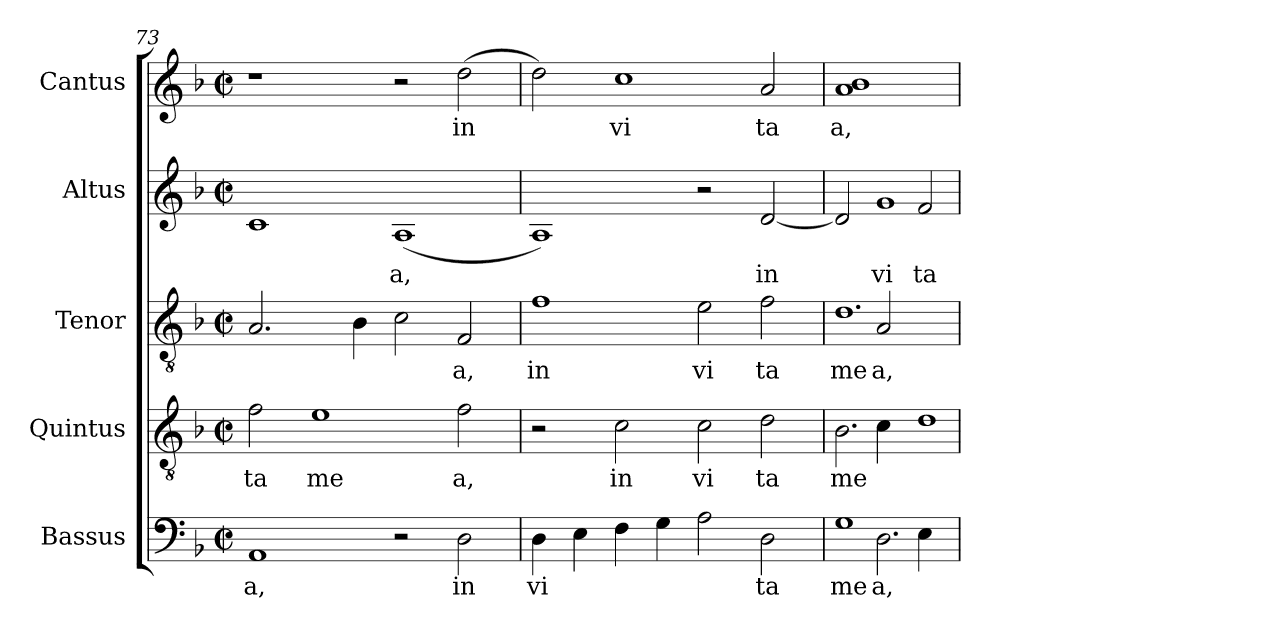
**kern	**text	**kern	**text	**kern	**text	**kern	**text	**kern	**text
*part5	*part5	*part4	*part4	*part3	*part3	*part2	*part2	*part1	*part1
*staff5	*staff5	*staff4	*staff4	*staff3	*staff3	*staff2	*staff2	*staff1	*staff1
*I"Bassus	*	*I"Quintus	*	*I"Tenor	*	*I"Altus	*	*I"Cantus	*
*clefF4	*	*clefGv2	*	*clefGv2	*	*clefG2	*	*clefG2	*
*k[b-]	*	*k[b-]	*	*k[b-]	*	*k[b-]	*	*k[b-]	*
*F:	*	*F:	*	*F:	*	*F:	*	*F:	*
*M2/2	*	*M2/2	*	*M2/2	*	*M2/2	*	*M2/2	*
*met(c|)	*	*met(c|)	*	*met(c|)	*	*met(c|)	*	*met(c|)	*
=73	=73	=73	=73	=73	=73	=73	=73	=73	=73
!	!LO:LY:b:cj	!	!LO:LY:b:cj	!	!	!	!	!	!
1AA	a,	2f\	ta	2.A/	.	1c	.	1r	.
!	!	!	!LO:LY:b:cj	!	!	!	!	!	!
.	.	1e	me	.	.	.	.	.	.
.	.	.	.	4B-\	.	.	.	.	.
!	!	!	!	!	!	!	!LO:LY:b:cj	!	!
2r	.	.	.	2c\	.	(<1A	a,	2r	.
!	!LO:LY:b:cj	!	!LO:LY:b:cj	!	!LO:LY:b:cj	!	!	!	!LO:LY:b:cj
2D\	in	2f\	a,	2F/	a,	.	.	(>2dd\	in
=74	=74	=74	=74	=74	=74	=74	=74	=74	=74
!	!LO:LY:b:cj	!	!	!	!LO:LY:b:cj	!	!	!	!
4D\	vi	2r	.	1f	in	1A)	.	2dd\)	.
4E\	.	.	.	.	.	.	.	.	.
!	!	!	!LO:LY:b:cj	!	!	!	!	!	!LO:LY:b:cj
4F\	.	2c\	in	.	.	.	.	1cc	vi
4G\	.	.	.	.	.	.	.	.	.
!	!	!	!LO:LY:b:cj	!	!LO:LY:b:cj	!	!	!	!
2A\	.	2c\	vi	2e\	vi	2r	.	.	.
!	!LO:LY:b:cj	!	!LO:LY:b:cj	!	!LO:LY:b:cj	!	!LO:LY:b:cj	!	!LO:LY:b:cj
2D\	ta	2d\	ta	2f\	ta	[<2d/	in	2a/	ta
=75	=75	=75	=75	=75	=75	=75	=75	=75	=75
!LO:N:vis=1	!LO:LY:b:cj	!LO:N:vis=2.	!LO:LY:b	!LO:N:vis=1.	!LO:LY:b:cj	!LO:N:vis=2	!	!LO:N:vis=1	!LO:LY:b:cj
4G	me	4B-\	me	4d	me	4d/]	.	4b- 4a	a,
!LO:N:vis=2.	!LO:LY:b:cj	!	!	!LO:N:vis=2	!LO:LY:b:cj	!LO:N:vis=1	!LO:LY:b:cj	!	!
4D\	a,	4c\	.	4A/	a,	4g	vi	2ryy	.
!	!	!LO:N:vis=1	!	!	!	!LO:N:vis=2	!LO:LY:b:cj	!	!
4E\	.	4d	.	4ryy	.	4f/	ta	.	.
=	=	=	=	=	=	=	=	=	=
*-	*-	*-	*-	*-	*-	*-	*-	*-	*-
